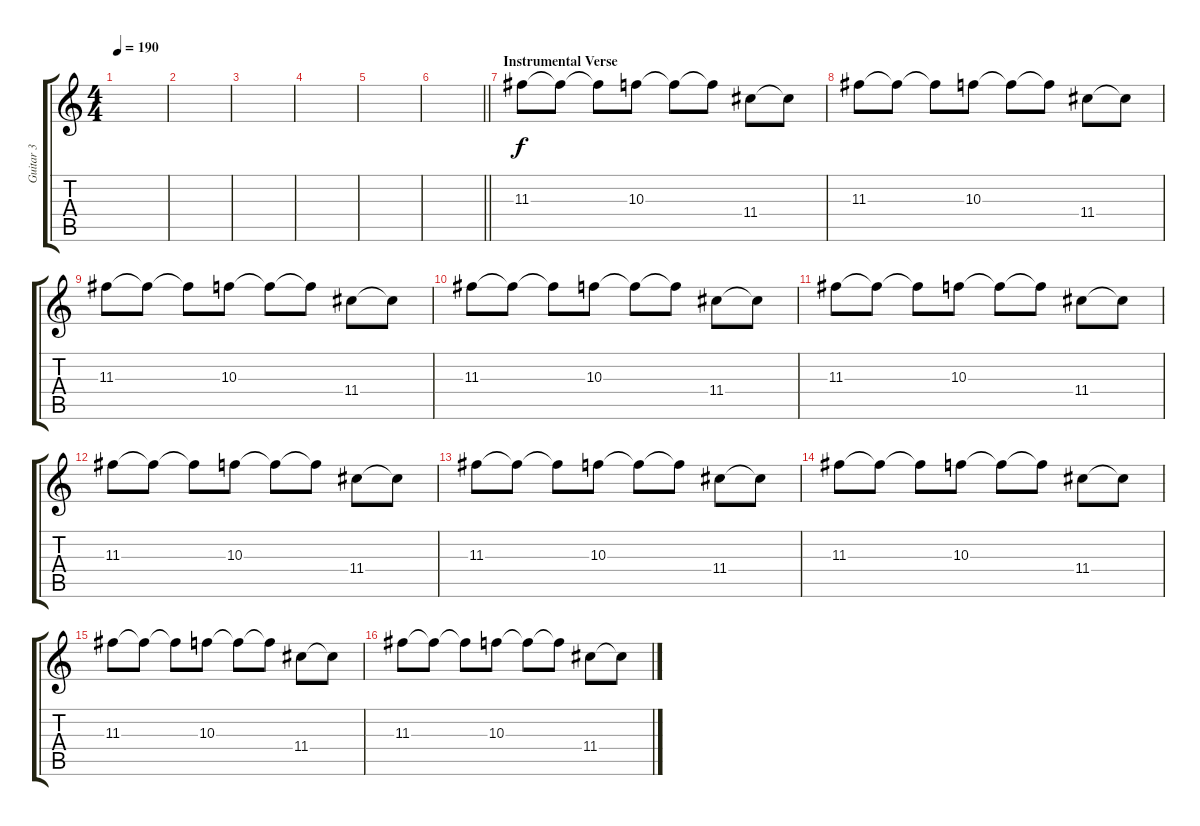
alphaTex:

\track ("Guitar 3" "Guitar 3") {instrument overdrivenguitar}
\staff {score tabs}
\tuning (E4 B3 G3 D3 A2 E2) {hide}
\ts (4 4)
\tempo 190
\clef g2
\ks c
|
|
|
|
|
\barLineRight lightlight
|
\section ("" "Instrumental Verse")
11.3.8 11.3{t}.8 11.3{t}.8 10.3.8 10.3{t}.8 10.3{t}.8 11.4.8 11.4{t}.8 |
11.3.8 11.3{t}.8 11.3{t}.8 10.3.8 10.3{t}.8 10.3{t}.8 11.4.8 11.4{t}.8 |
11.3.8 11.3{t}.8 11.3{t}.8 10.3.8 10.3{t}.8 10.3{t}.8 11.4.8 11.4{t}.8 |
11.3.8 11.3{t}.8 11.3{t}.8 10.3.8 10.3{t}.8 10.3{t}.8 11.4.8 11.4{t}.8 |
11.3.8 11.3{t}.8 11.3{t}.8 10.3.8 10.3{t}.8 10.3{t}.8 11.4.8 11.4{t}.8 |
11.3.8 11.3{t}.8 11.3{t}.8 10.3.8 10.3{t}.8 10.3{t}.8 11.4.8 11.4{t}.8 |
11.3.8 11.3{t}.8 11.3{t}.8 10.3.8 10.3{t}.8 10.3{t}.8 11.4.8 11.4{t}.8 |
11.3.8 11.3{t}.8 11.3{t}.8 10.3.8 10.3{t}.8 10.3{t}.8 11.4.8 11.4{t}.8 |
11.3.8 11.3{t}.8 11.3{t}.8 10.3.8 10.3{t}.8 10.3{t}.8 11.4.8 11.4{t}.8 |
11.3.8 11.3{t}.8 11.3{t}.8 10.3.8 10.3{t}.8 10.3{t}.8 11.4.8 11.4{t}.8
